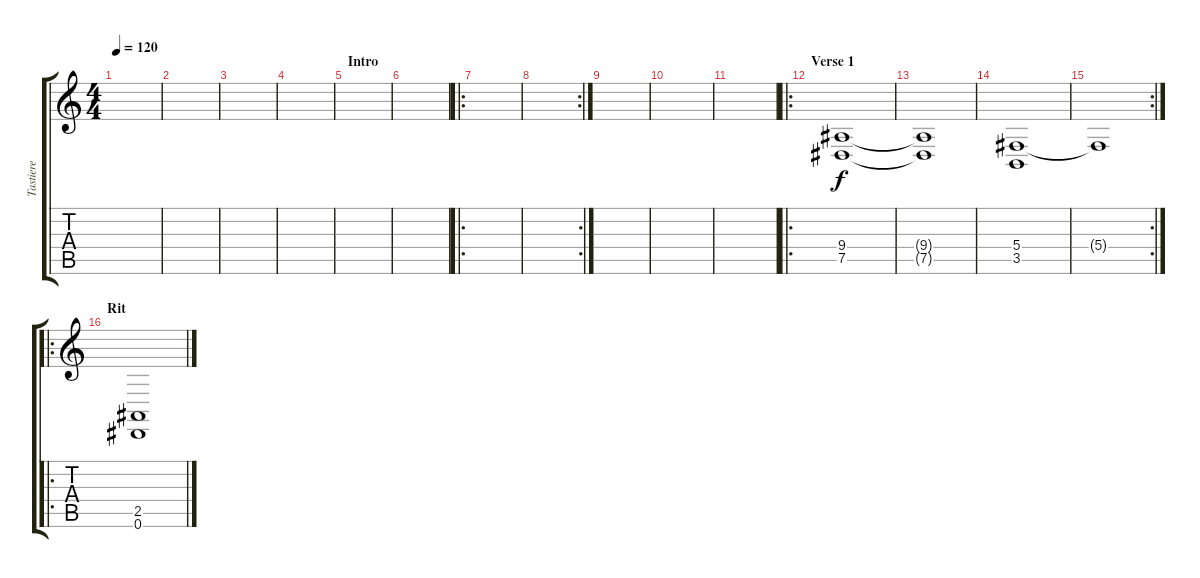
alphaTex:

\track ("Tastiere" "Tastiere") {instrument stringensemble2}
\staff {score tabs}
\tuning (Eb4 Bb3 Gb3 Db3 Ab2 Eb2) {hide}
\ts (4 4)
\tempo 120
\clef g2
\ks c
|
|
|
|
\section ("" "Intro")
|
|
\ro
|
\rc 2
|
|
|
|
\ro
\section ("" "Verse 1")
(9.4 7.5).1 |
(9.4{t} 7.5{t}).1 |
(5.4 3.5).1 |
\rc 2
5.4{t}.1 |
\ro
\section ("" "Rit")
(2.5 0.6).1
